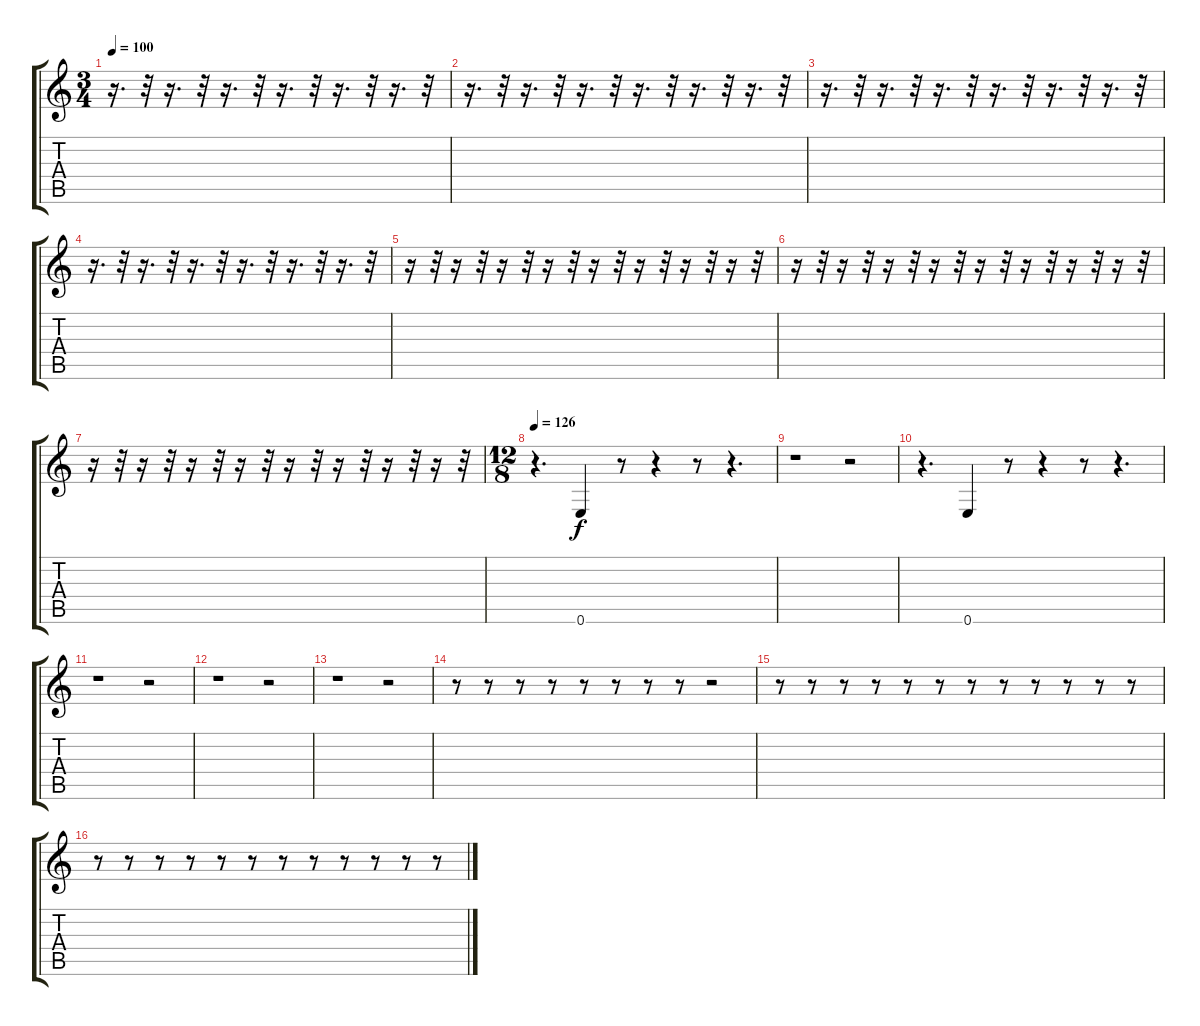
\track "" {instrument electricbasspick}
\staff {score tabs}
\tuning (E4 B3 G3 D3 A2 E2) {hide}
\ts (3 4)
\tempo 100
\clef g2
\ks c
r.16{d dy f volume 7} r.32 r.16{d volume 7} r.32 r.16{d volume 7} r.32 r.16{d volume 7} r.32 r.16{d volume 7} r.32 r.16{d volume 8} r.32 |
r.16{d volume 8} r.32 r.16{d volume 8} r.32 r.16{d volume 8} r.32 r.16{d volume 8} r.32 r.16{d volume 8} r.32 r.16{d volume 8} r.32 |
r.16{d volume 9} r.32 r.16{d volume 9} r.32 r.16{d volume 9} r.32 r.16{d volume 9} r.32 r.16{d volume 9} r.32 r.16{d volume 10} r.32 |
r.16{d volume 10} r.32 r.16{d volume 10} r.32 r.16{d volume 10} r.32 r.16{d volume 10} r.32 r.16{d volume 10} r.32 r.16{d volume 10} r.32 |
r.16{volume 11} r.32 r.16{volume 11} r.32 r.16{volume 11} r.32 r.16{volume 11} r.32 r.16{volume 11} r.32 r.16{volume 11} r.32 r.16{volume 12} r.32 r.16{volume 12} r.32 |
r.16{volume 12} r.32 r.16{volume 12} r.32 r.16{volume 12} r.32 r.16{volume 12} r.32 r.16{volume 12} r.32 r.16{volume 12} r.32 r.16{volume 12} r.32 r.16 r.32 |
r.16 r.32 r.16 r.32 r.16 r.32 r.16 r.32 r.16 r.32 r.16 r.32 r.16 r.32 r.16 r.32 |
\ts (12 8)
\tempo 126
r.4{d} 0.6.4 r.8 r.4 r.8 r.4{d} |
r.1 r.2 |
r.4{d} 0.6.4 r.8 r.4 r.8 r.4{d} |
r.1 r.2 |
r.1 r.2 |
r.1 r.2 |
r.8 r.8 r.8 r.8 r.8 r.8 r.8 r.8 r.2 |
r.8 r.8 r.8 r.8 r.8 r.8 r.8 r.8 r.8 r.8 r.8 r.8 |
r.8 r.8 r.8 r.8 r.8 r.8 r.8 r.8 r.8 r.8 r.8 r.8
